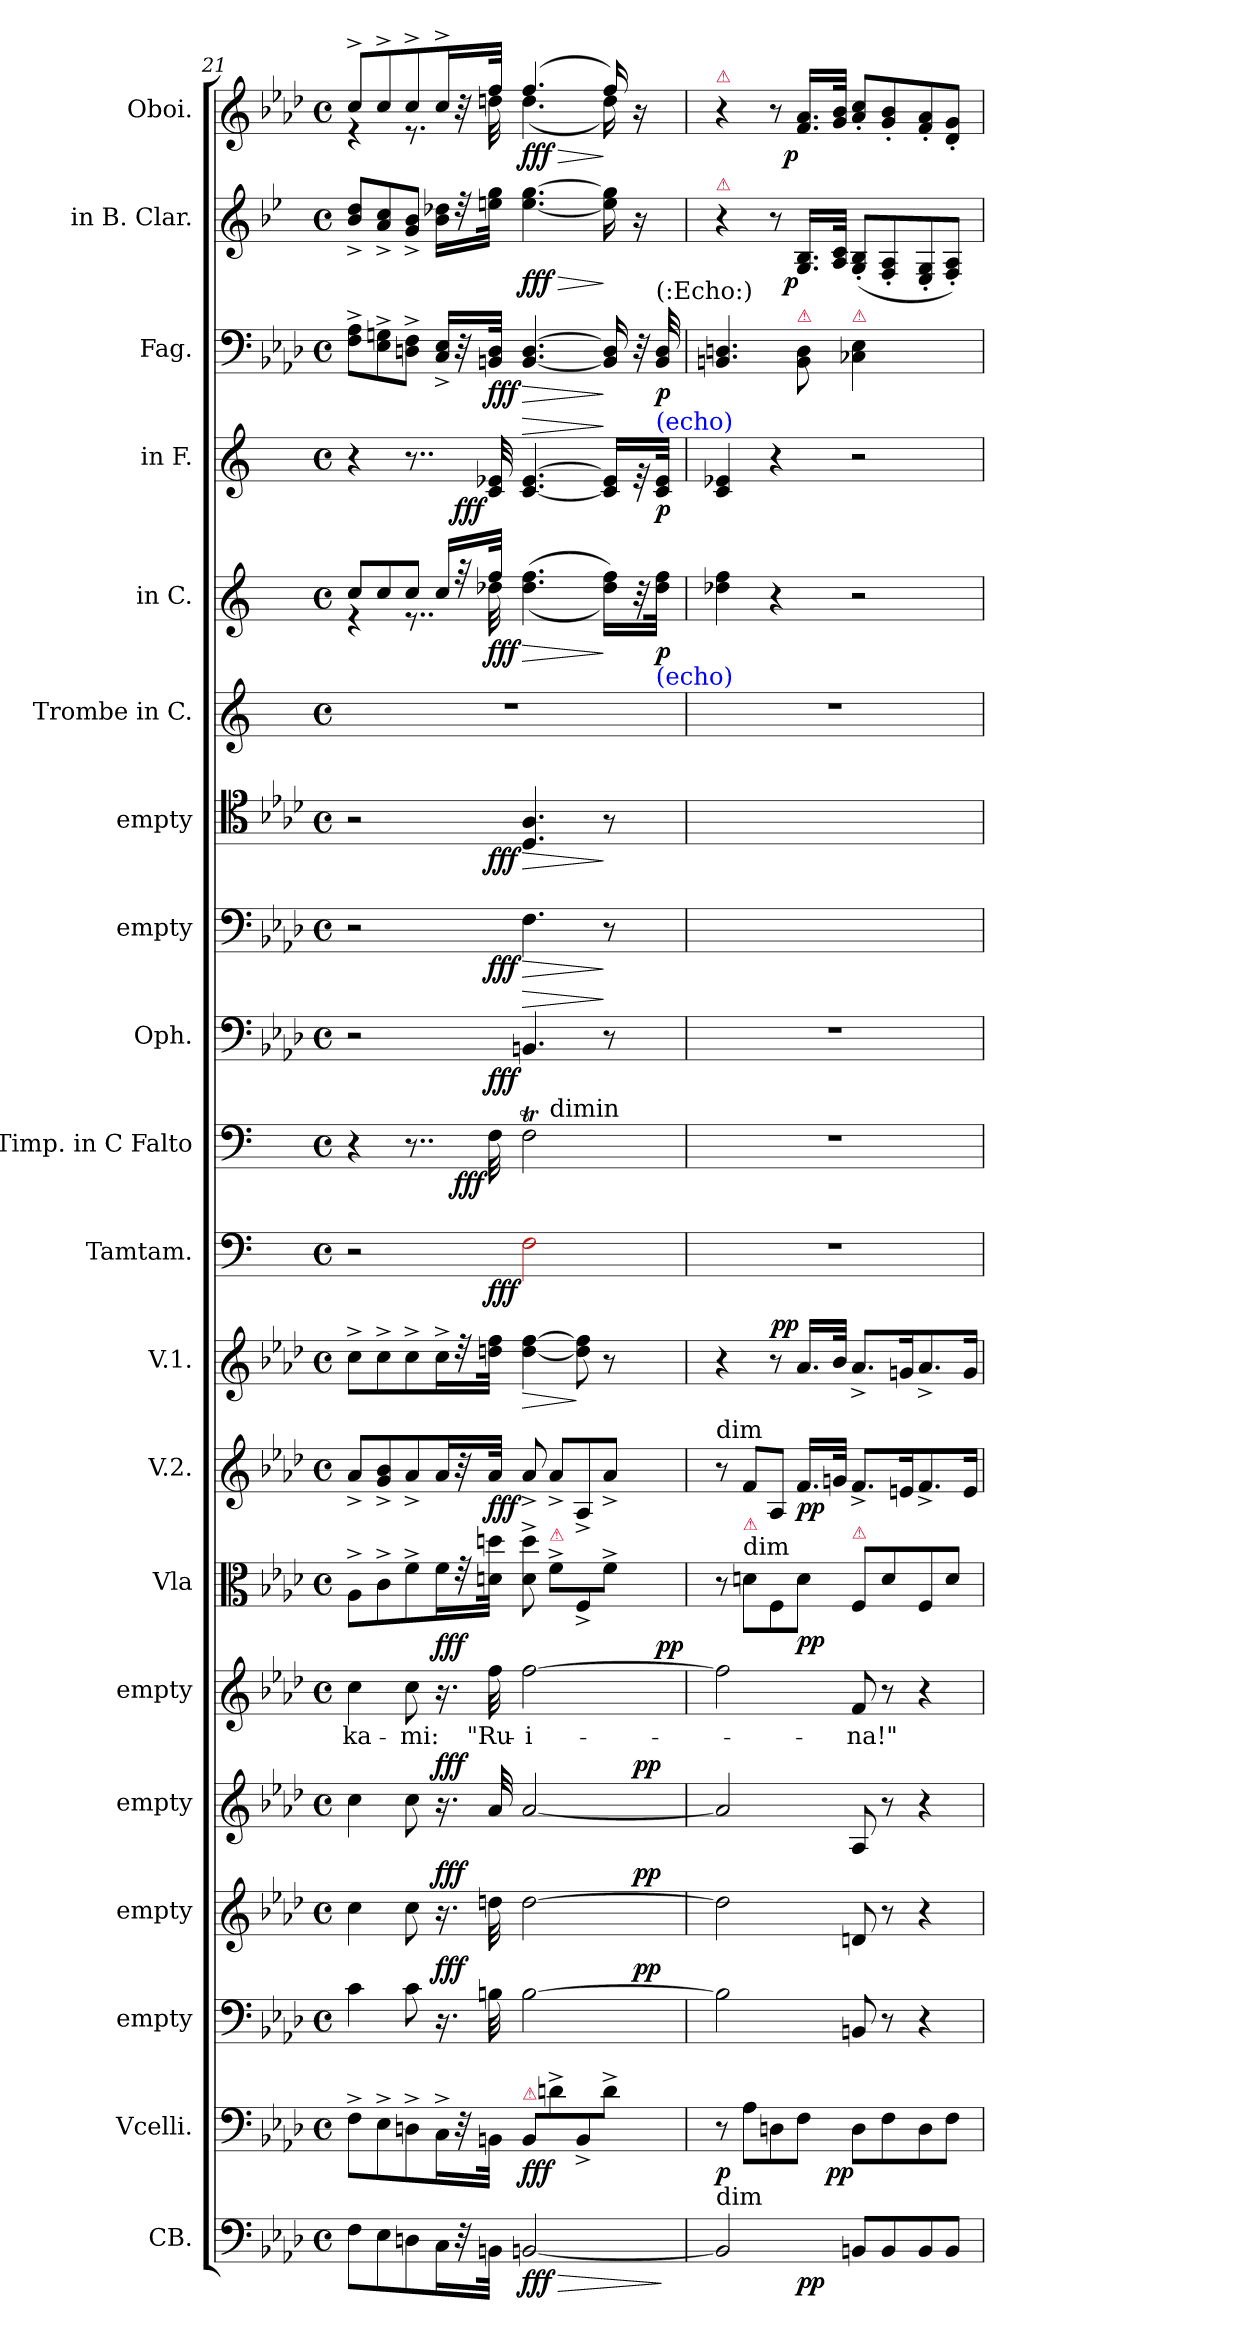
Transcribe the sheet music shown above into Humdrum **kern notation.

**kern	**dynam	**kern	**dynam	**kern	**dynam	**kern	**dynam	**kern	**dynam	**kern	**text	**dynam	**kern	**dynam	**kern	**dynam	**kern	**dynam	**kern	**dynam	**kern	**dynam	**kern	**dynam	**kern	**dynam	**kern	**dynam	**kern	**kern	**dynam	**kern	**dynam	**kern	**dynam	**kern	**dynam	**kern	**dynam
*part20	*part20	*part19	*part19	*part18	*part18	*part17	*part17	*part16	*part16	*part15	*part15	*part15	*part14	*part14	*part13	*part13	*part12	*part12	*part11	*part11	*part10	*part10	*part9	*part9	*part8	*part8	*part7	*part7	*part6	*part5	*part5	*part4	*part4	*part3	*part3	*part2	*part2	*part1	*part1
*staff20	*staff20	*staff19	*staff19	*staff18	*staff18	*staff17	*staff17	*staff16	*staff16	*staff15	*staff15	*staff15	*staff14	*staff14	*staff13	*staff13	*staff12	*staff12	*staff11	*staff11	*staff10	*staff10	*staff9	*staff9	*staff8	*staff8	*staff7	*staff7	*staff6	*staff5	*staff5	*staff4	*staff4	*staff3	*staff3	*staff2	*staff2	*staff1	*staff1
*I"CB.	*	*I"Vcelli.	*	*I"empty	*	*I"empty	*	*I"empty	*	*I"empty	*	*	*I"Vla	*	*I"V.2.	*	*I"V.1.	*	*I"Tamtam.	*	*I"Timp. in C Falto	*	*I"Oph.	*	*I"empty	*	*I"empty	*	*I"Trombe in C.	*I"in C.	*	*I"in F.	*	*I"Fag.	*	*I"in B. Clar.	*	*I"Oboi.	*
*I'Cb	*	*	*	*	*	*	*	*	*	*	*	*	*I'Vla	*	*I'V	*	*I'V	*	*	*	*I'Timp	*	*	*	*	*	*	*	*	*	*	*	*	*	*	*	*	*I'Ob	*
*clefF4	*	*clefF4	*	*clefF4	*	*clefG2	*	*clefG2	*	*clefG2	*	*	*clefC3	*	*clefG2	*	*clefG2	*	*clefF4	*	*clefF4	*	*clefF4	*	*clefF4	*	*clefC4	*	*clefG2	*clefG2	*	*clefG2	*	*clefF4	*	*clefG2	*	*clefG2	*
*	*	*	*	*	*	*ITrd8c12	*	*	*	*	*	*	*	*	*	*	*	*	*	*	*	*	*	*	*	*	*	*	*	*	*	*ITrd4c7	*	*	*	*ITrd1c2	*	*	*
*k[b-e-a-d-]	*	*k[b-e-a-d-]	*	*k[b-e-a-d-]	*	*k[b-e-a-d-]	*	*k[b-e-a-d-]	*	*k[b-e-a-d-]	*	*	*k[b-e-a-d-]	*	*k[b-e-a-d-]	*	*k[b-e-a-d-]	*	*k[]	*	*k[]	*	*k[b-e-a-d-]	*	*k[b-e-a-d-]	*	*k[b-e-a-d-]	*	*k[]	*k[]	*	*k[b-]	*	*k[b-e-a-d-]	*	*k[b-e-a-d-]	*	*k[b-e-a-d-]	*
*f:	*	*f:	*	*f:	*	*f:	*	*f:	*	*f:	*	*	*f:	*	*f:	*	*f:	*	*	*	*	*	*f:	*	*f:	*	*f:	*	*	*	*	*	*	*f:	*	*f:	*	*f:	*
*M4/4	*	*M4/4	*	*M4/4	*	*M4/4	*	*M4/4	*	*M4/4	*	*	*M4/4	*	*M4/4	*	*M4/4	*	*M4/4	*	*M4/4	*	*M4/4	*	*M4/4	*	*M4/4	*	*M4/4	*M4/4	*	*M4/4	*	*M4/4	*	*M4/4	*	*M4/4	*
*met(c)	*	*met(c)	*	*met(c)	*	*met(c)	*	*met(c)	*	*met(c)	*	*	*met(c)	*	*met(c)	*	*met(c)	*	*met(c)	*	*met(c)	*	*met(c)	*	*met(c)	*	*met(c)	*	*met(c)	*met(c)	*	*met(c)	*	*met(c)	*	*met(c)	*	*met(c)	*
=21	=21	=21	=21	=21	=21	=21	=21	=21	=21	=21	=21	=21	=21	=21	=21	=21	=21	=21	=21	=21	=21	=21	=21	=21	=21	=21	=21	=21	=21	=21	=21	=21	=21	=21	=21	=21	=21	=21	=21
*	*	*	*	*^	*	*^	*	*^	*	*^	*	*	*	*	*	*	*	*	*^	*	*^	*	*^	*	*^	*	*^	*	*	*^	*	*^	*	*	*	*	*	*^	*
*	*	*	*	*	*	*	*	*	*	*	*	*	*	*	*	*	*	*	*	*	*	*	*	*	*	*	*^	*	*	*	*	*	*	*	*	*	*	*	*	*	*	*	*	*	*	*	*	*	*	*	*
8F\L	.	8F^\L	.	4c\	2...ryy	.	4c\	2...ryy	.	4cc\	2...ryy	.	4cc\	2ryy	-ka-	.	8A-^\L	.	8a-^/L	.	8cc^\L	.	2r	4...ryy	.	4r	4..ryy	2ryy	.	2r	4...ryy	.	2r	4...ryy	.	2r	4...ryy	.	1r	8cc/L	4r	.	4r	4..ryy	.	8F^\ 8A-^\L	.	8a-^/ 8cc^/L	.	8cc^/L	4r	.
8E-\	.	8E-^\	.	.	.	.	.	.	.	.	.	.	.	.	.	.	8c^\	.	8g^/ 8b-^/	.	8cc^\	.	.	.	.	.	.	.	.	.	.	.	.	.	.	.	.	.	.	8cc/	.	.	.	.	.	8E-^\ 8Gn^\	.	8g^/ 8b-^/	.	8cc^/	.	.
8Dn\	.	8Dn^\	.	8c\	.	.	8c\	.	.	8cc\	.	.	8cc\	.	-mi:	.	8f^\	.	8a-^/	.	8cc^\	.	.	.	.	8..r	.	.	.	.	.	.	.	.	.	.	.	.	.	8cc/J	8..r	.	8..r	.	.	8Dn^\ 8F^\J	.	8f^/ 8a-^/J	.	8cc^/	8.r	.
!	!	!	!	!	!	!LO:DY:a	!	!	!LO:DY:a	!	!	!LO:DY:a	!	!	!	!LO:DY:a	!	!	!	!	!	!	!	!	!	!	!	!	!	!	!	!	!	!	!	!	!	!	!	!	!	!	!	!	!	!	!	!	!	!	!	!
16C\L	.	16C^\L	.	16.r	.	fff	16.r	.	fff	16.r	.	fff	16.r	.	.	fff	16f\L	.	16a-/L	.	16cc^\L	.	.	.	.	.	.	.	.	.	.	.	.	.	.	.	.	.	.	16cc/LL	.	.	.	.	.	16C^/ 16E-^/LL	.	16a-\ 16cc-X\LL	.	16cc^/L	.	.
32r	.	32r	.	.	.	.	.	.	.	.	.	.	.	.	.	.	32r	.	32r	.	32r	.	.	.	.	.	2ryy	.	fff	.	.	.	.	.	.	.	.	.	.	32r	.	.	.	2ryy	fff	32r	.	32r	.	32r	32ryy	.
32BBn\JJk	.	32BBn\JJk	.	32Bn\	.	.	32dn\	.	.	32a-/	.	.	32ff\	.	"Ru-	.	32dn\ 32ddn\JJk	.	32a-/JJk	fff	32ddn\ 32ff\JJk	.	.	2ryy	fff	32F\	.	.	.	.	2ryy	fff	.	2ryy	fff	.	2ryy	fff	.	32ff/JJk	32dd-X\	fff	32F/ 32A-X/	.	.	32BBn/ 32D/JJk	fff	32ddn\ 32ff\JJk	.	32ff/JJk	32ddn\	.
!	!	!LO:TX:a:color=crimson:t=⚠	!	!	!	!	!	!	!	!	!	!	!	!	!	!	!	!	!	!	!	!	!	!	!	!	!	!	!	!	!	!	!	!	!	!	!	!	!	!	!	!	!	!	!	!	!	!	!	!	!	!
!	!LO:HP:b	!	!	!	!	!	!	!	!	!	!	!	!	!	!	!	!	!	!	!	!	!LO:HP:b	!	!	!	!	!	!	!	!	!	!LO:HP:a	!	!	!LO:HP:b	!	!	!LO:HP:b	!	!	!	!LO:HP:b	!	!	!LO:HP:a	!	!LO:HP:b	!	!LO:HP:b	!	!	!LO:HP:b
[2BBn/	> fff	8BB/L	fff.	[2B\	.	.	[2d\	.	.	[2a-/	.	.	[2ff\	4...ryy	-i-	.	8d^\ 8dd^\	.	8a-^/	.	[4dd\ [4ff\	>	2Rdd\	.	.	2FT\	.	8ryy	.	4.BBn/	.	>	4.F\	.	>	4.D-/ 4.A-/	.	>	.	(>(>4.dd-\ 4.ff\	4.ryy	>	[4.F/ [4.A-/	.	>	[4.BB/ [4.D/	>	[4.dd\ [4.ff\	> fff	(4.ff/	(>4.dd\	> fff
!	!	!	!	!	!	!	!	!	!	!	!	!	!	!	!	!	!	!	!	!	!	!	!	!	!	!	!	!LO:TX:t=dimin	!	!	!	!	!	!	!	!	!	!	!	!	!	!	!	!	!	!	!	!	!	!	!	!
!	!	!	!	!	!	!	!	!	!	!	!	!	!	!	!	!	!LO:TX:a:color=crimson:t=⚠	!	!	!	!	!	!	!	!	!	!	!	!	!	!	!	!	!	!	!	!	!	!	!	!	!	!	!	!	!	!	!	!	!	!	!
.	.	8dn^\	.	.	.	.	.	.	.	.	.	.	.	.	.	.	8f^\L	.	8a-^/L	.	.	.	.	.	.	.	.	4.ryy	.	.	.	.	.	.	.	.	.	.	.	.	.	.	.	.	.	.	.	.	.	.	.	.
.	.	8BB^/	.	.	.	.	.	.	.	.	.	.	.	.	.	.	8F^</	.	8A-^/	.	8dd]\ 8ff]\	]	.	.	.	.	.	.	.	.	.	.	.	.	.	.	.	.	.	.	.	.	.	.	.	.	.	.	.	.	.	.
.	.	8d^\J	.	.	.	.	.	.	.	.	.	.	.	.	.	.	8f^\J	.	8a-^/J	.	8r	.	.	.	.	.	.	.	.	8r	.	]	8r	.	]	8r	.	]	.	16dd-\ 16ff\LL))	8ryy	]	16F]/ 16A-]/LL	.	]	16BB]/ 16D]/	]	16dd]\ 16ff]\	]	16ff/)	16dd\)	]
!	!	!	!	!	!	!LO:DY:a	!	!	!LO:DY:a	!	!	!LO:DY:a	!	!	!	!	!	!	!	!	!	!	!	!	!	!	!	!	!	!	!	!	!	!	!	!	!	!	!	!	!	!	!	!	!	!	!	!	!	!	!	!
.	.	.	.	.	16ryy	pp	.	16ryy	pp	.	16ryy	pp	.	.	.	.	.	.	.	.	.	.	.	.	.	.	16ryy	.	.	.	.	.	.	.	.	.	.	.	.	32r	.	.	32r	16ryy	.	32r	.	16r	.	16r	16ryy	.
!	!	!	!	!	!	!	!	!	!	!	!	!	!	!	!	!	!	!	!	!	!	!	!	!	!	!	!	!	!	!	!	!	!	!	!	!	!	!	!	!	!	!	!	!	!	!LO:TX:a:t=(&colon;Echo&colon;)	!	!	!	!	!	!
!	!	!	!	!	!	!	!	!	!	!	!	!	!	!	!	!	!	!	!	!	!	!	!	!	!	!	!	!	!	!	!	!	!	!	!	!	!	!	!	!	!	!	!LO:TX:a:color=blue:t=(echo)	!	!	!	!	!	!	!	!	!
!	!	!	!	!	!	!	!	!	!	!	!	!	!	!	!	!	!	!	!	!	!	!	!	!	!	!	!	!	!	!	!	!	!	!	!	!	!	!	!	!LO:TX:b:color=blue:t=(echo)	!	!	!	!	!	!	!	!	!	!	!	!
!	!	!	!	!	!	!	!	!	!	!	!	!	!	!	!	!LO:DY:a	!	!	!	!	!	!	!	!	!	!	!	!	!	!	!	!	!	!	!	!	!	!	!	!	!	!	!	!	!	!	!	!	!	!	!	!
.	.	.	.	.	.	.	.	.	.	.	.	.	.	32ryy	.	pp	.	.	.	.	.	.	.	32ryy	.	.	.	.	.	.	32ryy	.	.	32ryy	.	.	32ryy	.	.	32dd-\ 32ff\JJk	.	p	32F/ 32A-/JJk	.	p	32BB/ 32D/	p	.	.	.	.	.
*	*	*	*	*	*	*	*	*	*	*	*	*	*	*	*	*	*	*	*	*	*	*	*	*	*	*	*	*	*	*	*	*	*	*	*	*	*	*	*	*v	*v	*	*	*	*	*	*	*	*	*v	*v	*
.	]	.	.	.	.	.	.	.	.	.	.	.	.	.	.	.	.	.	.	.	.	.	.	.	.	.	.	.	.	.	.	.	.	.	.	.	.	.	.	.	.	.	.	.	.	.	.	.	.	.
=22	=22	=22	=22	=22	=22	=22	=22	=22	=22	=22	=22	=22	=22	=22	=22	=22	=22	=22	=22	=22	=22	=22	=22	=22	=22	=22	=22	=22	=22	=22	=22	=22	=22	=22	=22	=22	=22	=22	=22	=22	=22	=22	=22	=22	=22	=22	=22	=22	=22	=22
*^	*	*	*	*	*	*	*	*	*	*	*	*	*	*	*	*	*	*	*	*	*	*	*	*	*	*	*	*	*	*	*	*	*	*	*	*	*	*	*	*	*	*	*	*	*	*	*	*	*	*
!	!	!	!	!	!	!	!	!	!	!	!	!	!	!	!	!	!	!	!	!	!	!	!	!	!	!	!	!	!	!	!	!	!	!	!	!	!	!	!	!	!	!	!	!	!	!	!	!	!	!LO:TX:a:color=crimson:t=⚠	!
!	!	!	!	!	!	!	!	!	!	!	!	!	!	!	!	!	!	!	!	!	!	!	!	!	!	!	!	!	!	!	!	!	!	!	!	!	!	!	!	!	!	!	!	!	!	!	!	!LO:TX:a:color=crimson:t=⚠	!	!	!
!	!	!	!	!	!	!	!	!	!	!	!	!	!	!	!	!	!	!	!	!LO:TX:t=dim	!	!	!	!	!	!	!	!	!	!	!	!	!	!	!	!	!	!	!	!	!	!	!	!	!	!	!	!	!	!	!
!LO:TX:t=dim	!	!	!	!	!	!	!	!	!	!	!	!	!	!	!	!	!	!	!	!	!	!	!	!	!	!	!	!	!	!	!	!	!	!	!	!	!	!	!	!	!	!	!	!	!	!	!	!	!	!	!
*	*	*	*	*	*v	*v	*	*	*	*	*v	*v	*	*v	*v	*	*	*	*	*	*	*	*	*v	*v	*	*v	*v	*v	*	*v	*v	*	*v	*v	*	*v	*v	*	*	*	*	*v	*v	*	*	*	*	*	*	*
*	*	*	*	*	*	*	*v	*v	*	*	*	*	*	*	*	*	*	*	*	*	*	*	*	*	*	*	*	*	*	*	*	*	*	*	*	*	*	*	*	*	*
2BB/]	4.ryy	.	8r	p	2Bn\]	.	2dn\]	.	2a-/]	.	2ff\]	.	.	8r	.	8r	.	4r	.	1r	.	1r	.	1r	.	1ryy	.	1ryy	.	1r	4dd-Xi\ 4ffi\	.	4Fi/ 4A-Xi/	.	4.BBn/ 4.Dn/	.	4r	.	4r	.
!	!	!	!	!	!	!	!	!	!	!	!	!	!	!LO:TX:t=dim	!	!	!	!	!	!	!	!	!	!	!	!	!	!	!	!	!	!	!	!	!	!	!	!	!	!
!	!	!	!	!	!	!	!	!	!	!	!	!	!	!LO:TX:a:color=crimson:t=⚠	!	!	!	!	!	!	!	!	!	!	!	!	!	!	!	!	!	!	!	!	!	!	!	!	!	!
.	.	.	8A-\L	.	.	.	.	.	.	.	.	.	.	8dn\L	.	8f/L	.	.	.	.	.	.	.	.	.	.	.	.	.	.	.	.	.	.	.	.	.	.	.	.
.	.	.	8Dn\	.	.	.	.	.	.	.	.	.	.	8F/	.	8A-/J	.	8r	.	.	.	.	.	.	.	.	.	.	.	.	4r	.	4r	.	.	.	8r	.	8r	.
!	!	!	!	!	!	!	!	!	!	!	!	!	!	!	!	!	!	!	!	!	!	!	!	!	!	!	!	!	!	!	!	!	!	!	!LO:TX:a:color=crimson:t=⚠	!	!	!	!	!
!	!	!	!	!	!	!	!	!	!	!	!	!	!	!	!	!	!	!	!LO:DY:a:rj	!	!	!	!	!	!	!	!	!	!	!	!	!	!	!	!	!	!	!LO:DY:rj	!	!LO:DY:rj
.	2ryy	pp	8F\J	.	.	.	.	.	.	.	.	.	.	8d\J	pp	16.f/LL	pp	16.a-/LL	pp.	.	.	.	.	.	.	.	.	.	.	.	.	.	.	.	8BB\ 8D\	.	16.F/ 16.A-/LL	p	16.f/ 16.a-/LL	p
.	.	.	.	.	.	.	.	.	.	.	.	.	.	.	.	32gn/JJk	.	32b-/JJk	.	.	.	.	.	.	.	.	.	.	.	.	.	.	.	.	.	.	32G/ 32B-/JJk	.	32g/ 32b-/JJk	.
!	!	!	!	!	!	!	!	!	!	!	!	!	!	!	!	!	!	!	!	!	!	!	!	!	!	!	!	!	!	!	!	!	!	!	!LO:TX:a:color=crimson:t=⚠	!	!	!	!	!
!	!	!	!	!	!	!	!	!	!	!	!	!	!	!LO:TX:a:color=crimson:t=⚠	!	!	!	!	!	!	!	!	!	!	!	!	!	!	!	!	!	!	!	!	!	!	!	!	!	!
!	!	!	!	!LO:DY:rj	!	!	!	!	!	!	!	!	!	!	!	!	!	!	!	!	!	!	!	!	!	!	!	!	!	!	!	!	!	!	!	!	!	!	!	!
8BBn/L	.	.	8D\L	pp	8BBn/	.	8Dn/	.	8A-/	.	8f/	-na!"	.	8F/L	.	8.f^/L	.	8.a-^/L	.	.	.	.	.	.	.	.	.	.	.	.	2r	.	2r	.	4C-X\ 4E-\	.	(8F'/ 8A-'/L	.	8a-'/ 8cc'/L	.
8BB/	.	.	8F\	.	8r	.	8r	.	8r	.	8r	.	.	8d\	.	.	.	.	.	.	.	.	.	.	.	.	.	.	.	.	.	.	.	.	.	.	8E-'/ 8G'/	.	8g'/ 8b-'/	.
.	.	.	.	.	.	.	.	.	.	.	.	.	.	.	.	16en/K	.	16gn/K	.	.	.	.	.	.	.	.	.	.	.	.	.	.	.	.	.	.	.	.	.	.
8BB/	.	.	8D\	.	4r	.	4r	.	4r	.	4r	.	.	8F/	.	8.f^/	.	8.a-^/	.	.	.	.	.	.	.	.	.	.	.	.	.	.	.	.	4ryy	.	8D-'/ 8F'/	.	8f'/ 8a-'/	.
8BB/J	8ryy	.	8F\J	.	.	.	.	.	.	.	.	.	.	8d\J	.	.	.	.	.	.	.	.	.	.	.	.	.	.	.	.	.	.	.	.	.	.	8E-'/ 8G'/J)	.	8d-'/ 8g'/J	.
.	.	.	.	.	.	.	.	.	.	.	.	.	.	.	.	16e/Jk	.	16g/Jk	.	.	.	.	.	.	.	.	.	.	.	.	.	.	.	.	.	.	.	.	.	.
*v	*v	*	*	*	*	*	*	*	*	*	*	*	*	*	*	*	*	*	*	*	*	*	*	*	*	*	*	*	*	*	*	*	*	*	*	*	*	*	*	*
=	=	=	=	=	=	=	=	=	=	=	=	=	=	=	=	=	=	=	=	=	=	=	=	=	=	=	=	=	=	=	=	=	=	=	=	=	=	=	=
*-	*-	*-	*-	*-	*-	*-	*-	*-	*-	*-	*-	*-	*-	*-	*-	*-	*-	*-	*-	*-	*-	*-	*-	*-	*-	*-	*-	*-	*-	*-	*-	*-	*-	*-	*-	*-	*-	*-	*-
